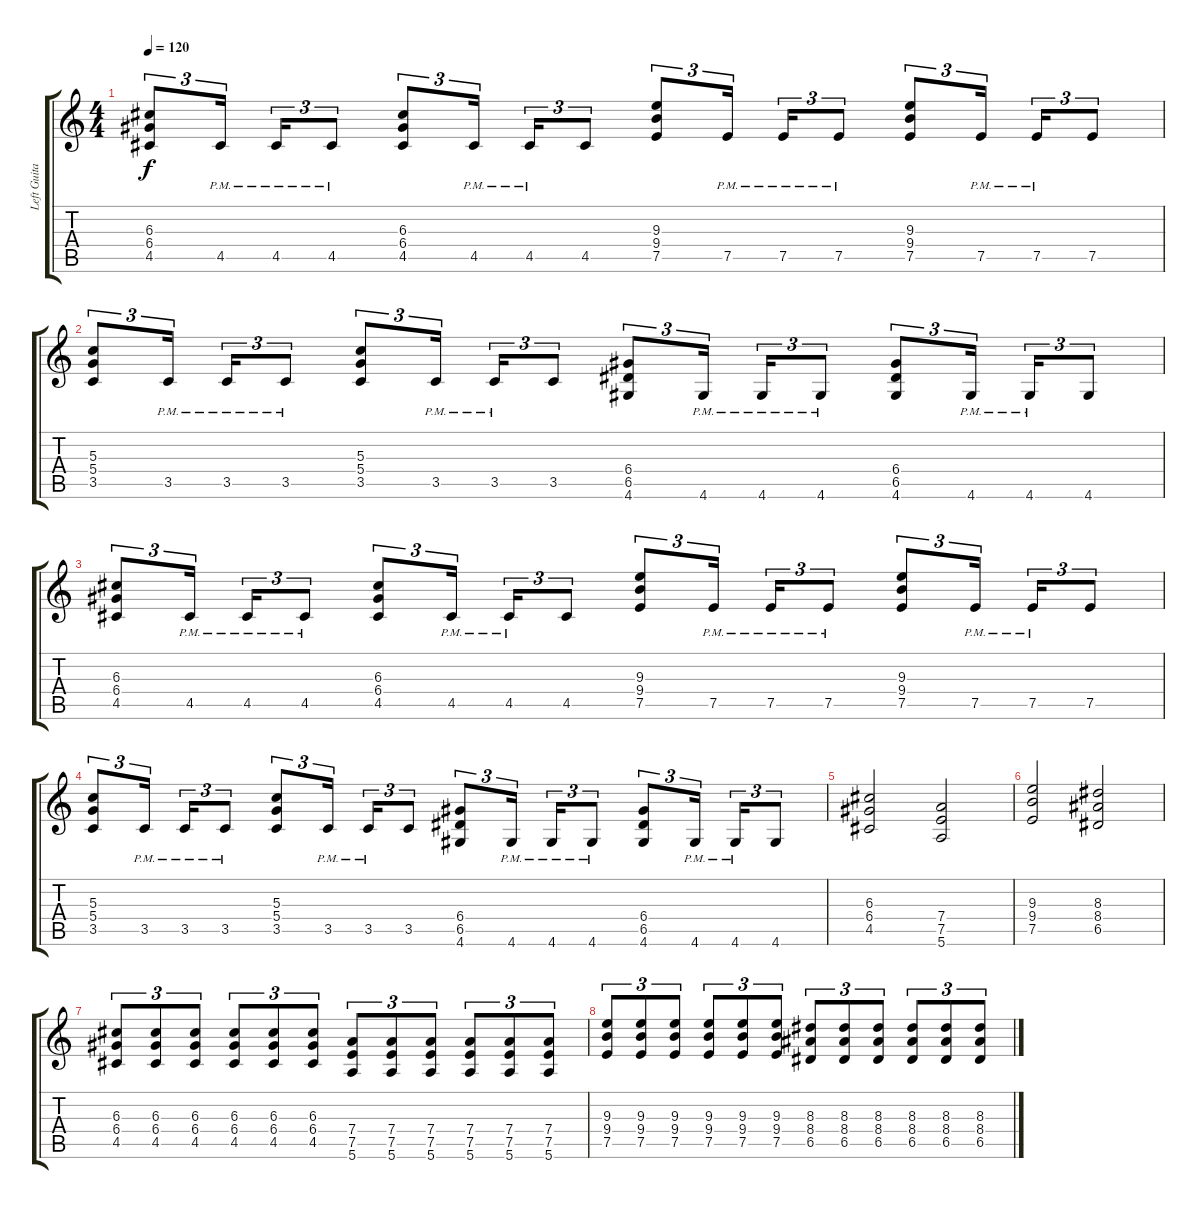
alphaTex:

\track ("Left Guitar" "Left Guita") {instrument overdrivenguitar}
\staff {score tabs}
\tuning (E4 B3 G3 D3 A2 E2) {hide}
\ts (4 4)
\tempo 120
\clef g2
\ks c
(6.3 6.4 4.5).8{tu (3 2) dy f} 4.5{pm}.16{tu (3 2) beam splitsecondary} 4.5{pm}.16{tu (3 2)} 4.5{pm}.8{tu (3 2)} (6.3 6.4 4.5).8{tu (3 2)} 4.5{pm}.16{tu (3 2) beam splitsecondary} 4.5{pm}.16{tu (3 2)} 4.5.8{tu (3 2)} (9.3 9.4 7.5).8{tu (3 2)} 7.5{pm}.16{tu (3 2) beam splitsecondary} 7.5{pm}.16{tu (3 2)} 7.5{pm}.8{tu (3 2)} (9.3 9.4 7.5).8{tu (3 2)} 7.5{pm}.16{tu (3 2) beam splitsecondary} 7.5{pm}.16{tu (3 2)} 7.5.8{tu (3 2)} |
(5.3 5.4 3.5).8{tu (3 2)} 3.5{pm}.16{tu (3 2) beam splitsecondary} 3.5{pm}.16{tu (3 2)} 3.5{pm}.8{tu (3 2)} (5.3 5.4 3.5).8{tu (3 2)} 3.5{pm}.16{tu (3 2) beam splitsecondary} 3.5{pm}.16{tu (3 2)} 3.5.8{tu (3 2)} (6.4 6.5 4.6).8{tu (3 2)} 4.6{pm}.16{tu (3 2) beam splitsecondary} 4.6{pm}.16{tu (3 2)} 4.6{pm}.8{tu (3 2)} (6.4 6.5 4.6).8{tu (3 2)} 4.6{pm}.16{tu (3 2) beam splitsecondary} 4.6{pm}.16{tu (3 2)} 4.6.8{tu (3 2)} |
(6.3 6.4 4.5).8{tu (3 2)} 4.5{pm}.16{tu (3 2) beam splitsecondary} 4.5{pm}.16{tu (3 2)} 4.5{pm}.8{tu (3 2)} (6.3 6.4 4.5).8{tu (3 2)} 4.5{pm}.16{tu (3 2) beam splitsecondary} 4.5{pm}.16{tu (3 2)} 4.5.8{tu (3 2)} (9.3 9.4 7.5).8{tu (3 2)} 7.5{pm}.16{tu (3 2) beam splitsecondary} 7.5{pm}.16{tu (3 2)} 7.5{pm}.8{tu (3 2)} (9.3 9.4 7.5).8{tu (3 2)} 7.5{pm}.16{tu (3 2) beam splitsecondary} 7.5{pm}.16{tu (3 2)} 7.5.8{tu (3 2)} |
(5.3 5.4 3.5).8{tu (3 2)} 3.5{pm}.16{tu (3 2) beam splitsecondary} 3.5{pm}.16{tu (3 2)} 3.5{pm}.8{tu (3 2)} (5.3 5.4 3.5).8{tu (3 2)} 3.5{pm}.16{tu (3 2) beam splitsecondary} 3.5{pm}.16{tu (3 2)} 3.5.8{tu (3 2)} (6.4 6.5 4.6).8{tu (3 2)} 4.6{pm}.16{tu (3 2) beam splitsecondary} 4.6{pm}.16{tu (3 2)} 4.6{pm}.8{tu (3 2)} (6.4 6.5 4.6).8{tu (3 2)} 4.6{pm}.16{tu (3 2) beam splitsecondary} 4.6{pm}.16{tu (3 2)} 4.6.8{tu (3 2)} |
(6.3 6.4 4.5).2 (7.4 7.5 5.6).2 |
(9.3 9.4 7.5).2 (8.3 8.4 6.5).2 |
(6.3 6.4 4.5).8{tu (3 2)} (6.3 6.4 4.5).8{tu (3 2)} (6.3 6.4 4.5).8{tu (3 2)} (6.3 6.4 4.5).8{tu (3 2)} (6.3 6.4 4.5).8{tu (3 2)} (6.3 6.4 4.5).8{tu (3 2)} (7.4 7.5 5.6).8{tu (3 2)} (7.4 7.5 5.6).8{tu (3 2)} (7.4 7.5 5.6).8{tu (3 2)} (7.4 7.5 5.6).8{tu (3 2)} (7.4 7.5 5.6).8{tu (3 2)} (7.4 7.5 5.6).8{tu (3 2)} |
(9.3 9.4 7.5).8{tu (3 2)} (9.3 9.4 7.5).8{tu (3 2)} (9.3 9.4 7.5).8{tu (3 2)} (9.3 9.4 7.5).8{tu (3 2)} (9.3 9.4 7.5).8{tu (3 2)} (9.3 9.4 7.5).8{tu (3 2)} (8.3 8.4 6.5).8{tu (3 2)} (8.3 8.4 6.5).8{tu (3 2)} (8.3 8.4 6.5).8{tu (3 2)} (8.3 8.4 6.5).8{tu (3 2)} (8.3 8.4 6.5).8{tu (3 2)} (8.3 8.4 6.5).8{tu (3 2)}
